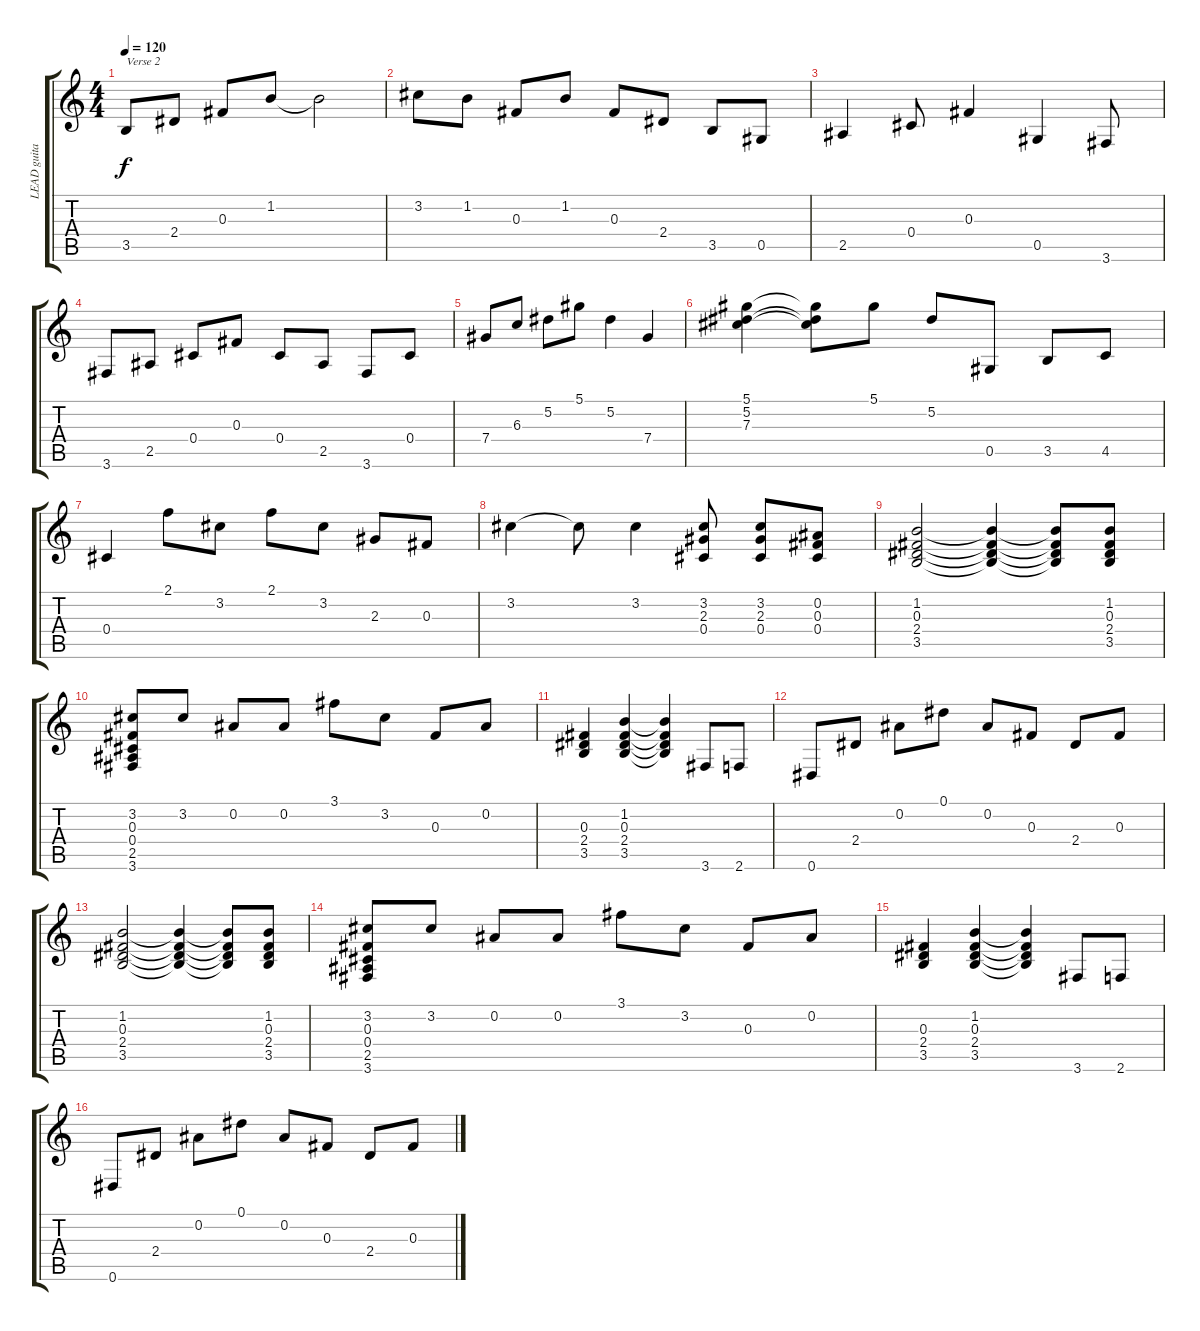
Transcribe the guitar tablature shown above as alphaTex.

\track ("LEAD guitar (Slash)" "LEAD guita") {instrument acousticguitarsteel}
\staff {score tabs}
\tuning (Eb4 Bb3 Gb3 Db3 Ab2 Eb2) {hide}
\ts (4 4)
\tempo 120
\clef g2
\ks c
3.5.8{txt "Verse 2" dy f} 2.4.8 0.3.8 1.2.8 1.2{t}.2 |
3.2.8 1.2.8 0.3.8 1.2.8 0.3.8 2.4.8 3.5.8 0.5.8 |
2.5.4 0.4.8 0.3.4 0.5.4 3.6.8 |
3.6.8 2.5.8 0.4.8 0.3.8 0.4.8 2.5.8 3.6.8 0.4.8 |
7.4.8 6.3.8 5.2.8 5.1.8 5.2.4 7.4.4 |
(5.1 5.2 7.3).4 (5.1{t} 5.2{t} 7.3{t}).8 5.1.8 5.2.8 0.5.8 3.5.8 4.5.8 |
0.4.4 2.1.8 3.2.8 2.1.8 3.2.8 2.3.8 0.3.8 |
3.2.4 3.2{t}.8 3.2.4 (3.2 2.3 0.4).8 (3.2 2.3 0.4).8 (0.2 0.3 0.4).8 |
(1.2 0.3 2.4 3.5).2 (1.2{t} 0.3{t} 2.4{t} 3.5{t}).4 (1.2{t} 0.3{t} 2.4{t} 3.5{t}).8 (1.2 0.3 2.4 3.5).8 |
(3.2 0.3 0.4 2.5 3.6).8 3.2.8 0.2.8 0.2.8 3.1.8 3.2.8 0.3.8 0.2.8 |
(0.3 2.4 3.5).4 (1.2 0.3 2.4 3.5).4 (1.2{t} 0.3{t} 2.4{t} 3.5{t}).4 3.6.8 2.6.8 |
0.6.8 2.4.8 0.2.8 0.1.8 0.2.8 0.3.8 2.4.8 0.3.8 |
(1.2 0.3 2.4 3.5).2 (1.2{t} 0.3{t} 2.4{t} 3.5{t}).4 (1.2{t} 0.3{t} 2.4{t} 3.5{t}).8 (1.2 0.3 2.4 3.5).8 |
(3.2 0.3 0.4 2.5 3.6).8 3.2.8 0.2.8 0.2.8 3.1.8 3.2.8 0.3.8 0.2.8 |
(0.3 2.4 3.5).4 (1.2 0.3 2.4 3.5).4 (1.2{t} 0.3{t} 2.4{t} 3.5{t}).4 3.6.8 2.6.8 |
0.6.8 2.4.8 0.2.8 0.1.8 0.2.8 0.3.8 2.4.8 0.3.8
